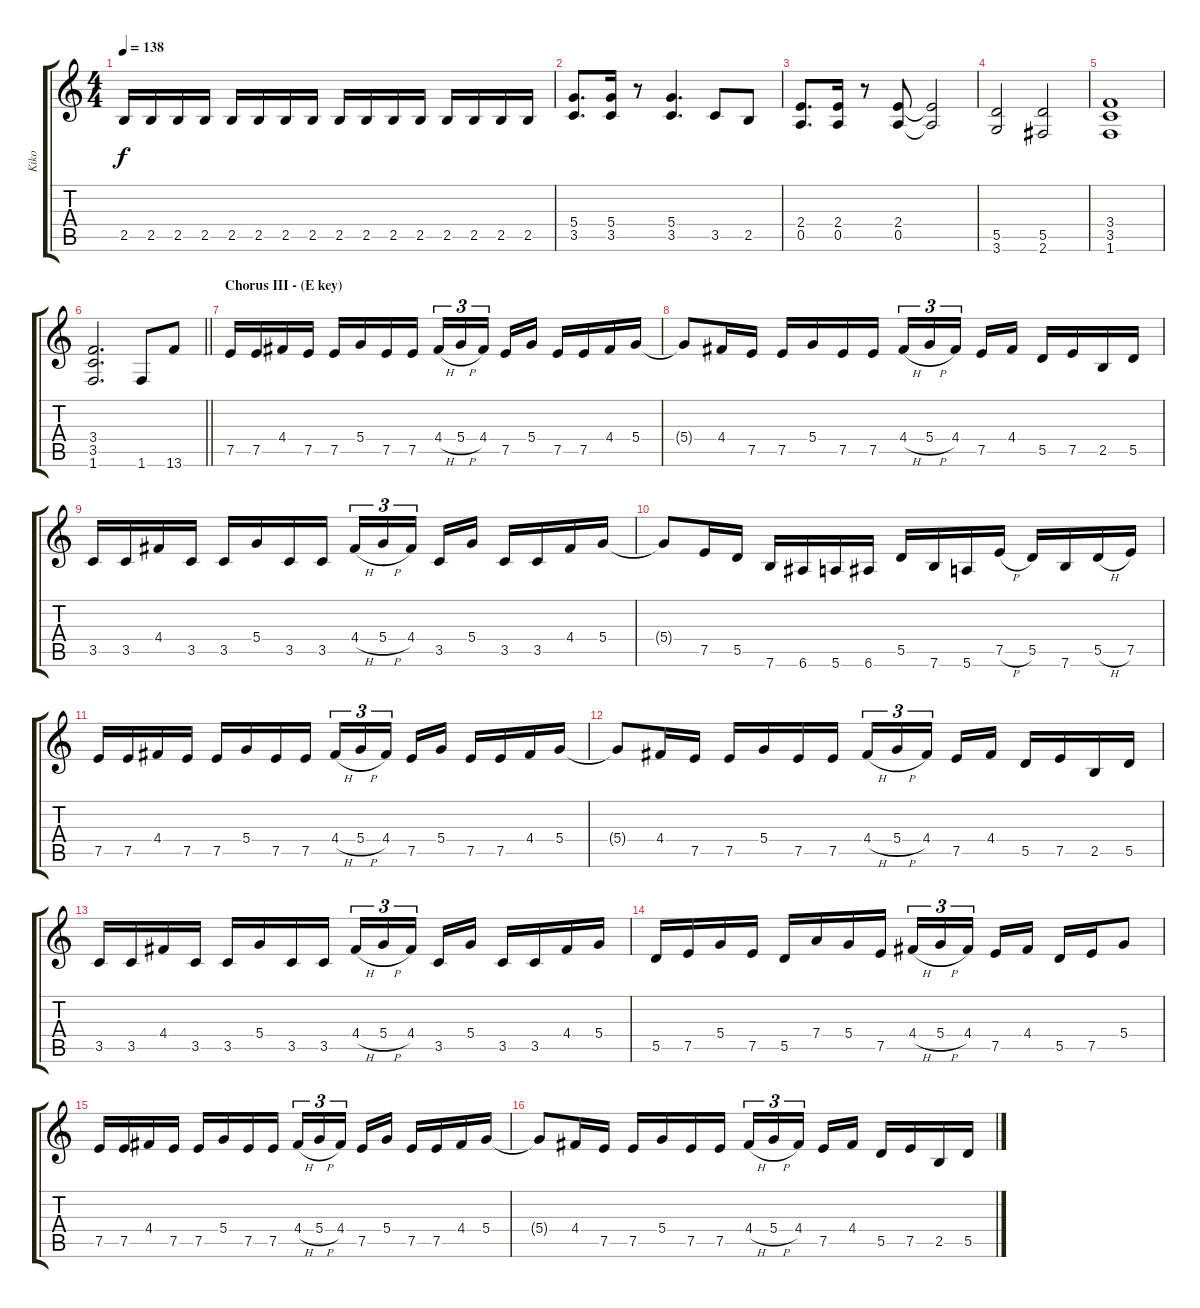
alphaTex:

\track ("Kiko" "Kiko") {instrument distortionguitar}
\staff {score tabs}
\tuning (E4 B3 G3 D3 A2 E2) {hide}
\ts (4 4)
\tempo 138
\clef g2
\ks c
2.5.16{dy f} 2.5.16 2.5.16 2.5.16 2.5.16 2.5.16 2.5.16 2.5.16 2.5.16 2.5.16 2.5.16 2.5.16 2.5.16 2.5.16 2.5.16 2.5.16 |
(5.4 3.5).8{d} (5.4 3.5).16 r.8 (5.4 3.5).4{d} 3.5.8 2.5.8 |
(2.4 0.5).8{d} (2.4 0.5).16 r.8 (2.4 0.5).8 (2.4{t} 0.5{t}).2 |
(5.5 3.6).2 (5.5 2.6).2 |
(3.4 3.5 1.6).1 |
\barLineRight lightlight
(3.4 3.5 1.6).2{d} 1.6.8 13.6.8 |
\section ("" "Chorus III - (E key)")
7.5.16 7.5.16 4.4.16 7.5.16 7.5.16 5.4.16 7.5.16 7.5.16 4.4{h}.16{tu (3 2)} 5.4{h}.16{tu (3 2)} 4.4.16{tu (3 2) beam splitsecondary} 7.5.16 5.4.16 7.5.16 7.5.16 4.4.16 5.4.16 |
5.4{t}.8 4.4.16 7.5.16 7.5.16 5.4.16 7.5.16 7.5.16 4.4{h}.16{tu (3 2)} 5.4{h}.16{tu (3 2)} 4.4.16{tu (3 2) beam splitsecondary} 7.5.16 4.4.16 5.5.16 7.5.16 2.5.16 5.5.16 |
3.5.16 3.5.16 4.4.16 3.5.16 3.5.16 5.4.16 3.5.16 3.5.16 4.4{h}.16{tu (3 2)} 5.4{h}.16{tu (3 2)} 4.4.16{tu (3 2) beam splitsecondary} 3.5.16 5.4.16 3.5.16 3.5.16 4.4.16 5.4.16 |
5.4{t}.8 7.5.16 5.5.16 7.6.16 6.6.16 5.6.16 6.6.16 5.5.16 7.6.16 5.6.16 7.5{h}.16 5.5.16 7.6.16 5.5{h}.16 7.5.16 |
7.5.16 7.5.16 4.4.16 7.5.16 7.5.16 5.4.16 7.5.16 7.5.16 4.4{h}.16{tu (3 2)} 5.4{h}.16{tu (3 2)} 4.4.16{tu (3 2) beam splitsecondary} 7.5.16 5.4.16 7.5.16 7.5.16 4.4.16 5.4.16 |
5.4{t}.8 4.4.16 7.5.16 7.5.16 5.4.16 7.5.16 7.5.16 4.4{h}.16{tu (3 2)} 5.4{h}.16{tu (3 2)} 4.4.16{tu (3 2) beam splitsecondary} 7.5.16 4.4.16 5.5.16 7.5.16 2.5.16 5.5.16 |
3.5.16 3.5.16 4.4.16 3.5.16 3.5.16 5.4.16 3.5.16 3.5.16 4.4{h}.16{tu (3 2)} 5.4{h}.16{tu (3 2)} 4.4.16{tu (3 2) beam splitsecondary} 3.5.16 5.4.16 3.5.16 3.5.16 4.4.16 5.4.16 |
5.5.16 7.5.16 5.4.16 7.5.16 5.5.16 7.4.16 5.4.16 7.5.16 4.4{h}.16{tu (3 2)} 5.4{h}.16{tu (3 2)} 4.4.16{tu (3 2) beam splitsecondary} 7.5.16 4.4.16 5.5.16 7.5.16 5.4.8 |
7.5.16 7.5.16 4.4.16 7.5.16 7.5.16 5.4.16 7.5.16 7.5.16 4.4{h}.16{tu (3 2)} 5.4{h}.16{tu (3 2)} 4.4.16{tu (3 2) beam splitsecondary} 7.5.16 5.4.16 7.5.16 7.5.16 4.4.16 5.4.16 |
5.4{t}.8 4.4.16 7.5.16 7.5.16 5.4.16 7.5.16 7.5.16 4.4{h}.16{tu (3 2)} 5.4{h}.16{tu (3 2)} 4.4.16{tu (3 2) beam splitsecondary} 7.5.16 4.4.16 5.5.16 7.5.16 2.5.16 5.5.16
